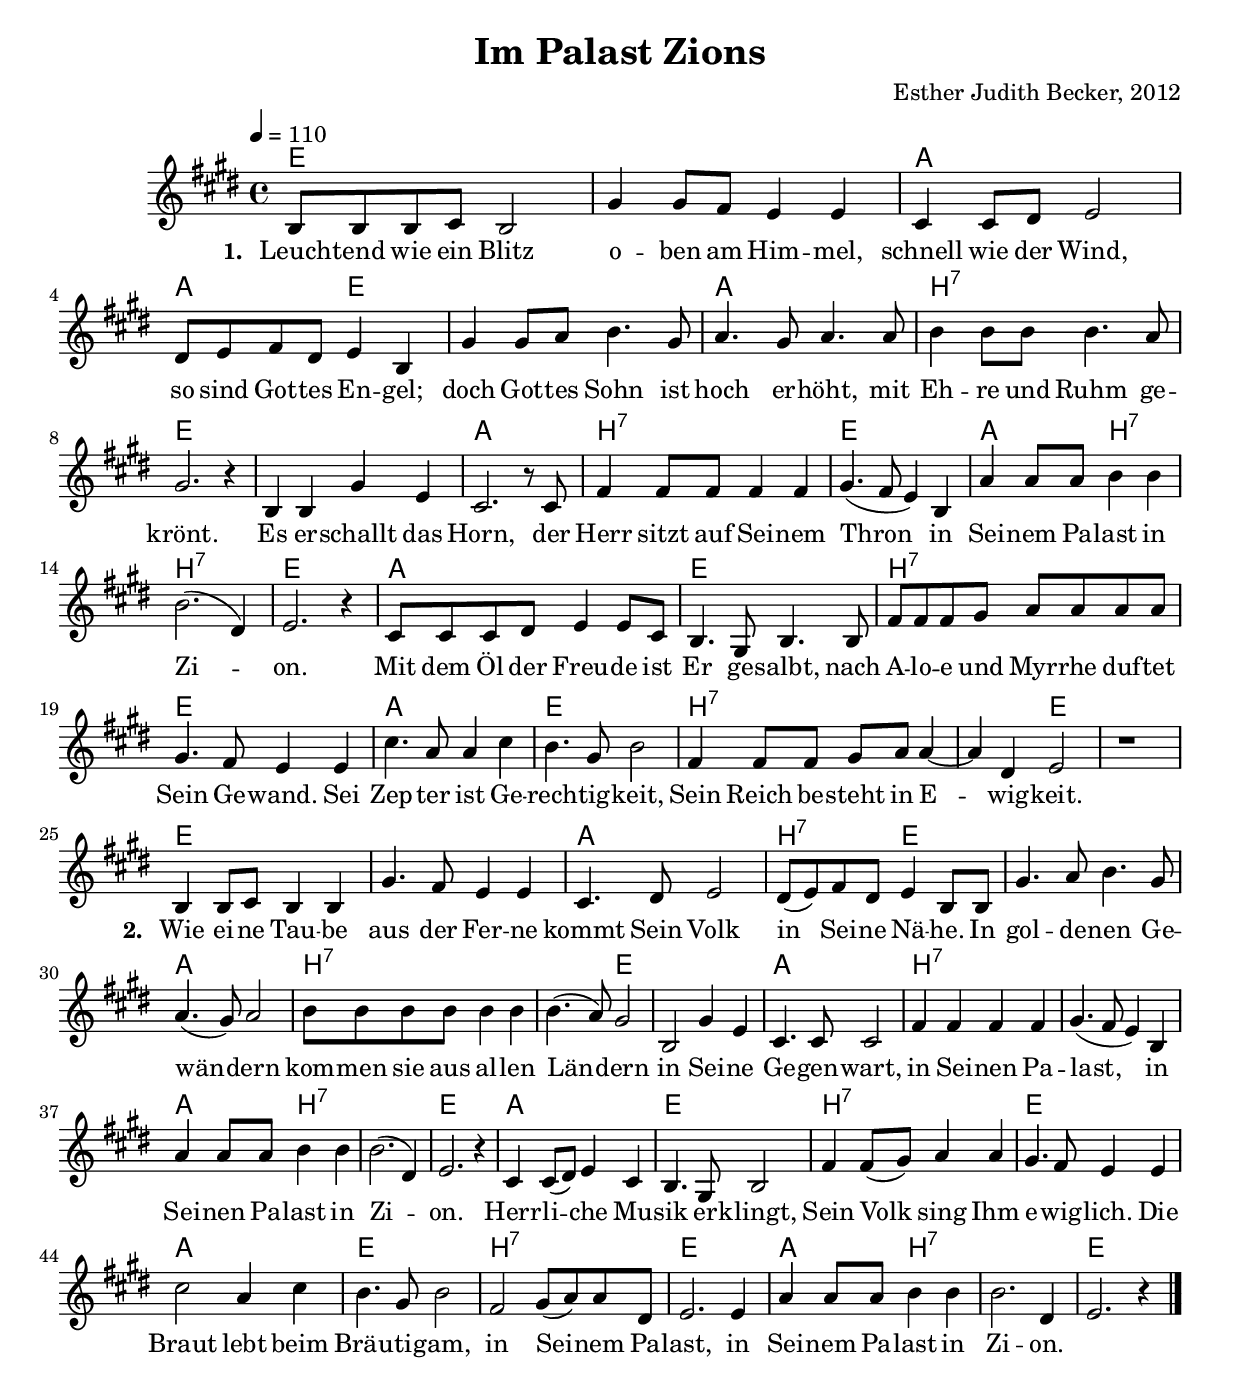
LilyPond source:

\version "2.13.3"

\header {
    title = "Im Palast Zions"
    composer = "Esther Judith Becker, 2012"
}

global = {
    \key e \major
    \time 4/4
    \tempo 4 = 110
}

text = \lyricmode {
    \set stanza = "1. "
    Leuch -- tend wie ein Blitz o -- ben am Him -- mel,
    schnell wie der Wind, so sind Got -- tes En -- gel;
    doch Got -- tes Sohn ist hoch er -- höht, mit
    Eh -- re und Ruhm ge -- krönt. Es er -- schallt das Horn,
    der Herr sitzt auf Sei -- nem Thron in Sei -- nem Pa -- last in
    Zi -- on. Mit dem Öl der Freu -- de ist
    Er ge -- salbt, nach A -- lo -- e und Myr -- rhe duf -- tet
    Sein Ge -- wand. Sei Zep -- ter ist Ge -- rech -- tig -- keit,
    Sein Reich be -- steht in E -- wig -- keit.
    
    \set stanza = "2. "
    Wie ei -- ne Tau -- be aus der Fer -- ne kommt Sein Volk
    in Sei -- ne Nä -- he. In gol -- de -- nen Ge --
    wän -- dern kom -- men sie aus al -- len Län -- dern
    in Sei -- ne Ge -- gen -- wart, in Sei -- nen Pa --
    last, in Sei -- nen Pa -- last in Zi -- on.
    Herr -- li -- che Mu -- sik er -- klingt,
    Sein Volk sing Ihm e -- wig -- lich. Die Braut lebt beim
    Bräu -- ti -- gam, in Sei -- nem Pa -- last,
    in Sei -- nem Pa -- last in Zi -- on.
}

akkorde = \chordmode {
    e1 | e1 | a1 | a2 e2 | e1 | a1 |
    b1:7 | e1 | e1 | a1 | b1:7 |
    e1 | a2 b2:7 | b1:7 | e1 | a1 |
    
    e1 | b1:7 | e1 | a1 | e1 |
    b1:7 | b2:7 e2 | e1 | e1 | e1 | a1 |
    b2:7 e2 | e1 | a1 | b1:7 | b2:7 e2 |
    
    e1 | a1 | b1:7 | b1:7 | a2 b2:7 |
    b1:7 | e1 | a1 | e1 | b1:7 |
    e1 | a1 | e1 | b1:7 | e1 |
    a2 b2:7 | b1:7 | e1 |
}

noten = {
    b8 b b cis b2 | gis'4 gis8 fis e4 e |
    cis4 cis8 dis e2 | dis8 e fis dis e4 b |
    gis'4 gis8 a b4. gis8 | a4. gis8 a4. a8 |
    b4 b8 b b4. a8 | gis2. r4 | b,4 b gis' e | cis2. r8 cis8 |
    fis4 fis8 fis fis4 fis | gis4.( fis8 e4) b | a'4 a8 a b4 b |
    b2.( dis,4) | e2. r4 | cis8 cis cis dis e4 e8 cis |
    
    b4. gis8 b4. b8 | fis'8 fis fis gis a a a a |
    gis4. fis8 e4 e | cis'4. a8 a4 cis | b4. gis8 b2 |
    fis4 fis8 fis gis a a4~ | a dis, e2 | r1 |
    \break
    b4 b8 cis b4 b | gis'4. fis8 e4 e | cis4. dis8 e2 |
    dis8( e) fis dis e4 b8 b | gis'4. a8 b4. gis8 |
    a4.( gis8) a2 | b8 b b b b4 b | b4.( a8) gis2 |
    
    b,2 gis'4 e | cis4. cis8 cis2 | fis4 fis fis fis |
    gis4.( fis8 e4) b | a'4 a8 a b4 b | b2.( dis,4) | e2. r4 |
    cis4 cis8( dis) e4 cis | b4. gis8 b2 |
    fis'4 fis8( gis) a4 a | gis4. fis8 e4 e | cis'2 a4 cis |
    b4. gis8 b2 | fis2 gis8( a) a dis, | e2. e4 |
    a4 a8 a b4 b | b2. dis,4 | e2. r4 | \bar"|."
}

\score {
    <<
	\new ChordNames { \set chordChanges = ##t \germanChords \akkorde }
	\new Voice { << \global \relative c' \noten >> }
	\addlyrics { \text }
    >>
}

\score {
    <<
	\new ChordNames { \set chordChanges = ##t \akkorde }
	\new Voice { << \global \relative c' \noten >> }
    >>
    
    \midi {
	\context {
	    \Score
	}
    }
}